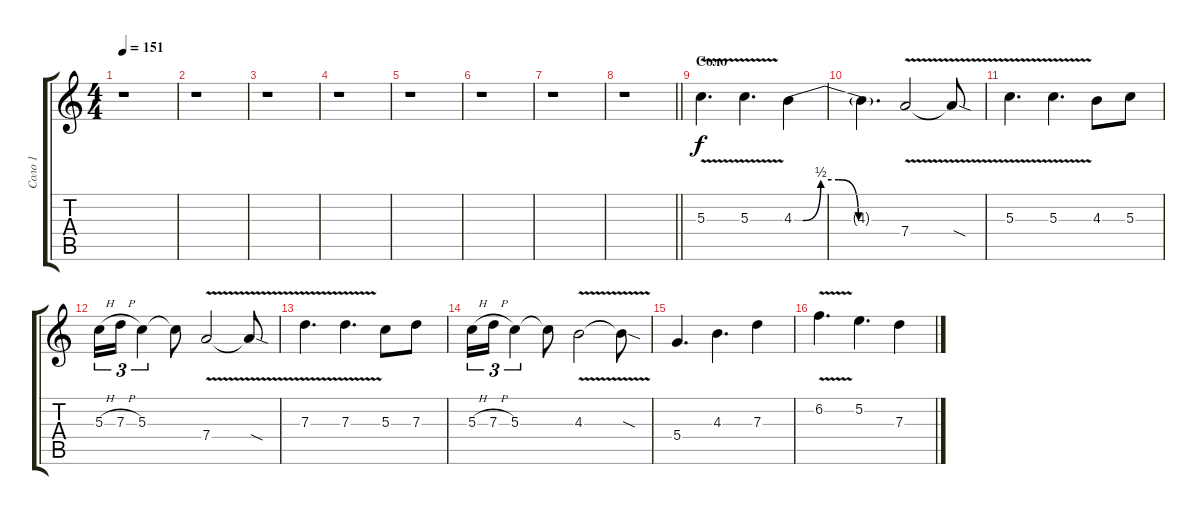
\track ("Соло 1" "Соло 1") {instrument overdrivenguitar}
\staff {score tabs}
\tuning (E4 B3 G3 D3 A2 E2) {hide}
\ts (4 4)
\tempo 151
\clef g2
\ks c
r.1{dy f} |
r.1 |
r.1 |
r.1 |
r.1 |
r.1 |
r.1 |
\barLineRight lightlight
r.1 |
\section ("" "Соло")
5.3{v}.4{d} 5.3{v}.4{d} 4.3{be (custom 0 0 5 0 15 2 25 2 36 0 60 0)}.4 |
4.3{t}.4{d} 7.4{v}.2 7.4{sod t}.8 |
5.3{v}.4{d} 5.3{v}.4{d} 4.3.8 5.3.8 |
5.3{h}.16{tu (3 2)} 7.3{h}.16{tu (3 2)} 5.3.4{tu (3 2)} 5.3{t}.8 7.4{v}.2 7.4{sod t}.8 |
7.3{v}.4{d} 7.3{v}.4{d} 5.3.8 7.3.8 |
5.3{h}.16{tu (3 2)} 7.3{h}.16{tu (3 2)} 5.3.4{tu (3 2)} 5.3{t}.8 4.3{v}.2 4.3{sod t}.8 |
5.4.4{d} 4.3.4{d} 7.3.4 |
6.2{v}.4{d} 5.2.4{d} 7.3.4
